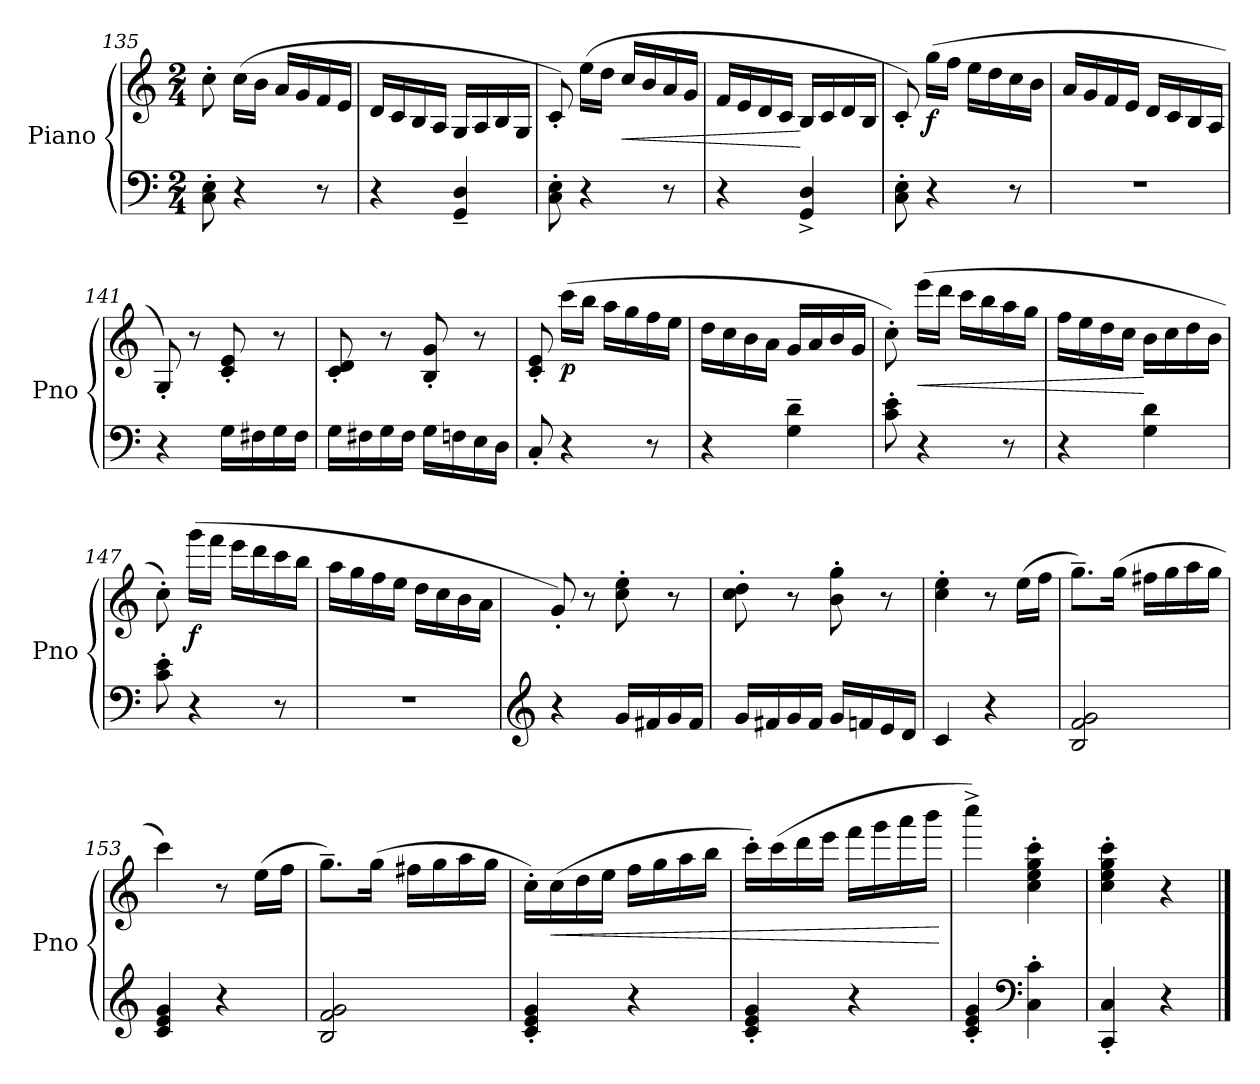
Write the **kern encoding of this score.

**kern	**kern	**dynam
*part1	*part1	*part1
*staff2	*staff1	*staff1/2
*I"Piano	*	*
*I'Pno	*	*
*clefF4	*clefG2	*
*k[]	*k[]	*
*M2/4	*M2/4	*
=135	=135	=135
8C\' 8E\'	8cc'\	.
4r	(>16cc\LL	.
.	16b\JJ	.
.	16a/LL	.
.	16g/	.
8r	16f/	.
.	16e/JJ	.
=136	=136	=136
4r	16d/LL	.
.	16c/	.
.	16B/	.
.	16A/JJ	.
4GG/~ 4D/~	16G/LL	.
.	16A/	.
.	16B/	.
.	16G/JJ	.
=137	=137	=137
8C\' 8E\'	8c'/)	.
4r	(>16ee\LL	.
.	16dd\JJ	.
!	!	!LO:HP:b
.	16cc/LL	<
.	16b/	.
8r	16a/	.
.	16g/JJ	.
=138	=138	=138
4r	16f/LL	.
.	16e/	.
.	16d/	.
.	16c/JJ	.
4GG/^ 4D/^	16B/LL	[
.	16c/	.
.	16d/	.
.	16B/JJ	.
!!LO:LB:g=z
=139	=139	=139
8C\' 8E\'	8c'/)	.
!	!	!LO:DY:b
4r	(>16gg\LL	f
.	16ff\JJ	.
.	16ee\LL	.
.	16dd\	.
8r	16cc\	.
.	16b\JJ	.
=140	=140	=140
2r	16a/LL	.
.	16g/	.
.	16f/	.
.	16e/JJ	.
.	16d/LL	.
.	16c/	.
.	16B/	.
.	16A/JJ	.
=141	=141	=141
4r	8G'/)	.
.	8r	.
16G\LL	8c/' 8e/'	.
16F#X\	.	.
16G\	8r	.
16F#\JJ	.	.
=142	=142	=142
16G\LL	8c/' 8d/'	.
16F#X\	.	.
16G\	8r	.
16F#\JJ	.	.
16G\LL	8B/' 8g/'	.
16Fn\	.	.
16E\	8r	.
16D\JJ	.	.
=143	=143	=143
8C'/	8c/' 8e/'	.
!	!	!LO:DY:b
4r	(>16ccc\LL	p
.	16bb\JJ	.
.	16aa\LL	.
.	16gg\	.
8r	16ff\	.
.	16ee\JJ	.
=144	=144	=144
4r	16dd\LL	.
.	16cc\	.
.	16b\	.
.	16a\JJ	.
4G\~ 4d\~	16g/LL	.
.	16a/	.
.	16b/	.
.	16g/JJ	.
=145	=145	=145
8c\' 8e\'	8cc'\)	.
!	!	!LO:HP:b
4r	(>16eee\LL	<
.	16ddd\JJ	.
.	16ccc\LL	.
.	16bb\	.
8r	16aa\	.
.	16gg\JJ	.
!!LO:LB:g=z
=146	=146	=146
4r	16ff\LL	.
.	16ee\	.
.	16dd\	.
.	16cc\JJ	.
4G\ 4d\	16b\LL	[
.	16cc\	.
.	16dd\	.
.	16b\JJ	.
=147	=147	=147
8c\' 8e\'	8cc'\)	.
!	!	!LO:DY:b
4r	(>16ggg\LL	f
.	16fff\JJ	.
.	16eee\LL	.
.	16ddd\	.
8r	16ccc\	.
.	16bb\JJ	.
=148	=148	=148
2r	16aa\LL	.
.	16gg\	.
.	16ff\	.
.	16ee\JJ	.
.	16dd\LL	.
.	16cc\	.
.	16b\	.
.	16a\JJ	.
=149	=149	=149
*clefG2	*	*
4r	8g'/)	.
.	8r	.
16g/LL	8cc\' 8ee\'	.
16f#X/	.	.
16g/	8r	.
16f#/JJ	.	.
=150	=150	=150
16g/LL	8cc\' 8dd\'	.
16f#X/	.	.
16g/	8r	.
16f#/JJ	.	.
16g/LL	8b\' 8gg\'	.
16fn/	.	.
16e/	8r	.
16d/JJ	.	.
=151	=151	=151
4c/	4cc\' 4ee\'	.
4r	8r	.
.	(>16ee\LL	.
.	16ff\JJ	.
!!LO:PB:g=z
=152	=152	=152
2B/ 2f/ 2g/	8.gg~\L)	.
.	(>16gg\Jk	.
.	16ff#X\LL	.
.	16gg\	.
.	16aa\	.
.	16gg\JJ	.
=153	=153	=153
4c/ 4e/ 4g/	4ccc\)	.
4r	8r	.
.	(>16ee\LL	.
.	16ff\JJ	.
=154	=154	=154
2B/ 2f/ 2g/	8.gg~\L)	.
.	(>16gg\Jk	.
.	16ff#X\LL	.
.	16gg\	.
.	16aa\	.
.	16gg\JJ	.
=155	=155	=155
4c/' 4e/' 4g/'	16cc'\LL)	.
!	!	!LO:HP:b
.	(>16cc\	<
.	16dd\	.
.	16ee\JJ	.
4r	16ff\LL	.
.	16gg\	.
.	16aa\	.
.	16bb\JJ	.
=156	=156	=156
4c/' 4e/' 4g/'	16ccc'\LL)	.
.	(>16ccc\	.
.	16ddd\	.
.	16eee\JJ	.
4r	16fff\LL	.
.	16ggg\	.
.	16aaa\	.
.	16bbb\JJ	.
.	.	[
=157	=157	=157
4c/' 4e/' 4g/'	4cccc^\)	.
*clefF4	*	*
4C\' 4c\'	4cc\' 4ee\' 4gg\' 4ccc\'	.
=158	=158	=158
4CC/' 4C/'	4cc\' 4ee\' 4gg\' 4ccc\'	.
4r	4r	.
==	==	==
*-	*-	*-
